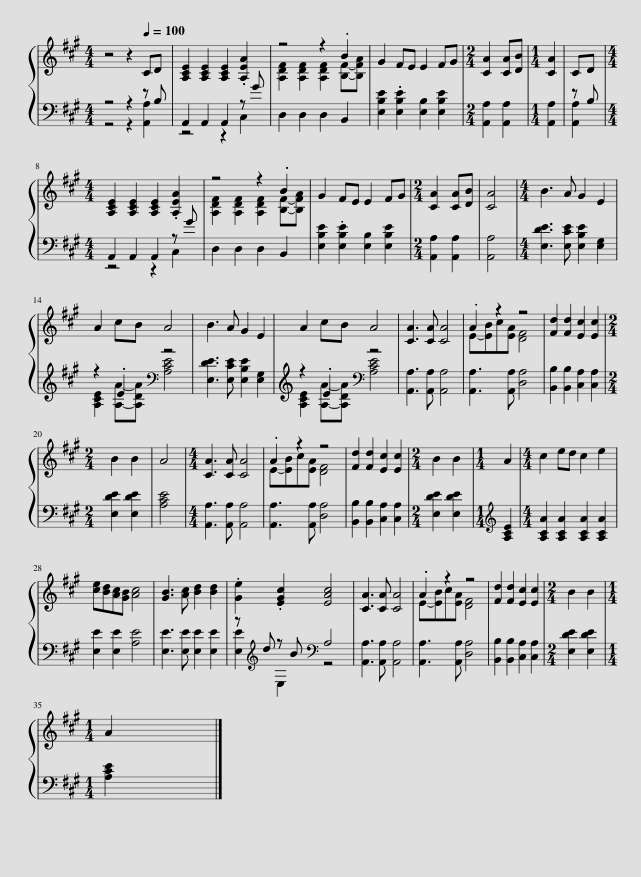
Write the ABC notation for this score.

X:1
%%score { ( 1 4 ) | ( 2 3 ) }
L:1/8
M:4/4
I:linebreak $
K:A
V:1 treble
V:4 treble
V:2 bass
V:3 bass
V:1
 z4 z2[Q:1/4=100] CD | [A,CE]2 [A,CE]2 [A,CE]2 .[A,EA]2 | z4 z2 .B2 | G2 FE E2 FG |[M:2/4] [CA]2 [CA][DB] | %5
[M:1/4] [CA]2 | CD |$[M:4/4] [A,CE]2 [A,CE]2 [A,CE]2 .[A,EA]2 | z4 z2 .B2 | G2 FE E2 FG | %10
[M:2/4] [CA]2 [CA][DB] | [CA]4 |[M:4/4] B3 A G2 E2 |$ A2 cB A4 | B3 A G2 E2 | %15
 A2 cB A4 | [CA]3 [CA] [CA]4 | .A2 z2 z4 | [Fd]2 [Fd]2 [Ec]2 [Ec]2 |$[M:2/4] B2 B2 | %20
 A4 |[M:4/4] [CA]3 [CA] [CA]4 | .A2 z2 z4 | [Fd]2 [Fd]2 [Ec]2 [Ec]2 |[M:2/4] B2 B2 | %25
[M:1/4] A2 |[M:4/4] c2 ed c2 e2 |$ [ce][Bd][Ac][GB] [Ac]4 | [GB]3 [Ac] [Bd]2 [Bd]2 | .[Ge]2 .[EGc]2 [EAc]4 | %30
 [CA]3 [CA] [CA]4 | .A2 z2 z4 | [Fd]2 [Fd]2 [Ec]2 [Ec]2 |[M:2/4] B2 B2 |$[M:1/4] A2 |] %35
V:2
 z4 z2 z B, | A,,2 A,,2 A,,2 z G | D,2 D,2 D,2 B,,2 | [E,B,E]2 .[E,B,E]2 [E,B,]2 [E,B,E]2 |[M:2/4] [A,,A,]2 [A,,A,]2 | %5
[M:1/4] [A,,A,]2 | z B, |$[M:4/4] A,,2 A,,2 A,,2 z G | D,2 D,2 D,2 B,,2 | [E,B,E]2 .[E,B,E]2 [E,B,]2 [E,B,E]2 | %10
[M:2/4] [A,,A,]2 [A,,A,]2 | [A,,A,]4 |[M:4/4] [E,DE]3 [E,CE] [E,B,E]2 [E,G,]2 |$ z2 .E2[K:bass] z4 | [E,DE]3 [E,CE] [E,B,E]2 [E,G,]2 | %15
 z2 .E2[K:bass] z4 | [A,,A,]3 [A,,A,] [A,,A,]4 | [A,,A,]3 [A,,A,] [D,A,]4 | [B,,B,]2 [B,,B,]2 [C,A,]2 [C,A,]2 |$[M:2/4] [E,DE]2 [E,DE]2 | %20
 [A,CE]4 |[M:4/4] [A,,A,]3 [A,,A,] [A,,A,]4 | [A,,A,]3 [A,,A,] [D,A,]4 | [B,,B,]2 [B,,B,]2 [C,A,]2 [C,A,]2 |[M:2/4] [E,DE]2 [E,DE]2 | %25
[M:1/4][K:treble] [A,CE]2 |[M:4/4] [A,CA]2 [A,CA]2 [A,CA]2 [A,CA]2 |$ [E,E]2 [E,E]2 [A,E]4 | [E,E]3 [E,E] [E,E]2 [E,E]2 | z[K:treble] d z B[K:bass] A,4 | %30
 [A,,A,]3 [A,,A,] [A,,A,]4 | [A,,A,]3 [A,,A,] [D,A,]4 | [B,,B,]2 [B,,B,]2 [C,A,]2 [C,A,]2 |[M:2/4] [E,DE]2 [E,DE]2 |$[M:1/4] [A,CE]2 |] %35
V:3
 z4 z2 [A,,A,]2 | z4 z2 C,2 | x8 | x8 |[M:2/4] x4 | %5
[M:1/4] x2 | [A,,A,]2 |$[M:4/4] z4 z2 C,2 | x8 | x8 | %10
[M:2/4] x4 | x4 |[M:4/4] x8 |$ [A,CE]2 [A,A]-[A,DA][K:bass] [A,CE]4 | x8 | %15
 [A,CE]2 [A,A]-[A,DA][K:bass] [A,CE]4 | x8 | x8 | x8 |$[M:2/4] x4 | %20
 x4 |[M:4/4] x8 | x8 | x8 |[M:2/4] x4 | %25
[M:1/4][K:treble] x2 |[M:4/4] x8 |$ x8 | x8 | [E,E]2[K:treble] E,2[K:bass] z4 | %30
 x8 | x8 | x8 |[M:2/4] x4 |$[M:1/4] x2 |] %35
V:4
 x8 | x8 | [A,DF]2 [A,DF]2 [A,DF]2 [B,F]-[B,FA] | x8 |[M:2/4] x4 | %5
[M:1/4] x2 | x2 |$[M:4/4] x8 | [A,DF]2 [A,DF]2 [A,DF]2 [B,F]-[B,FA] | x8 | %10
[M:2/4] x4 | x4 |[M:4/4] x8 |$ x8 | x8 | %15
 x8 | x8 | E-[EB]c[EA] [DF]4 | x8 |$[M:2/4] x4 | %20
 x4 |[M:4/4] x8 | E-[EB]c[EA] [DF]4 | x8 |[M:2/4] x4 | %25
[M:1/4] x2 |[M:4/4] x8 |$ x8 | x8 | x8 | %30
 x8 | E-[EB]c[EA] [DF]4 | x8 |[M:2/4] x4 |$[M:1/4] x2 |] %35
